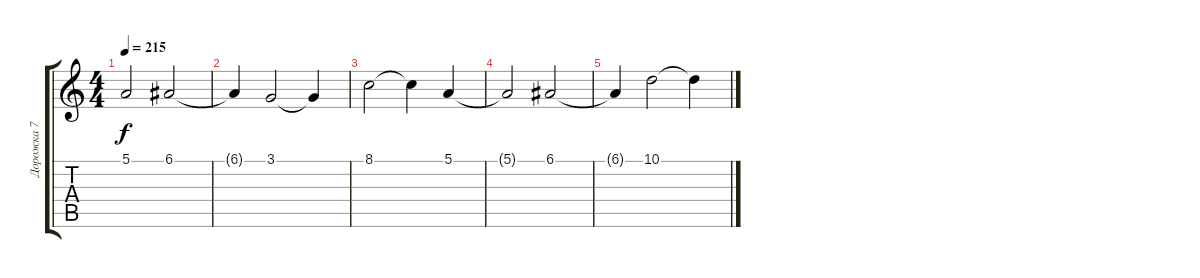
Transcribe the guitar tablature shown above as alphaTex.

\track ("Дорожка 7" "Дорожка 7") {instrument acousticgrandpiano}
\staff {score tabs}
\tuning (E4 B3 G3 D3 A2 E2) {hide}
\ts (4 4)
\tempo 215
\clef g2
\ks c
5.1{t}.2{dy f} 6.1.2 |
6.1{t}.4 3.1.2 3.1{t}.4 |
8.1.2 8.1{t}.4 5.1.4 |
5.1{t}.2 6.1.2 |
6.1{t}.4 10.1.2 10.1{t}.4
